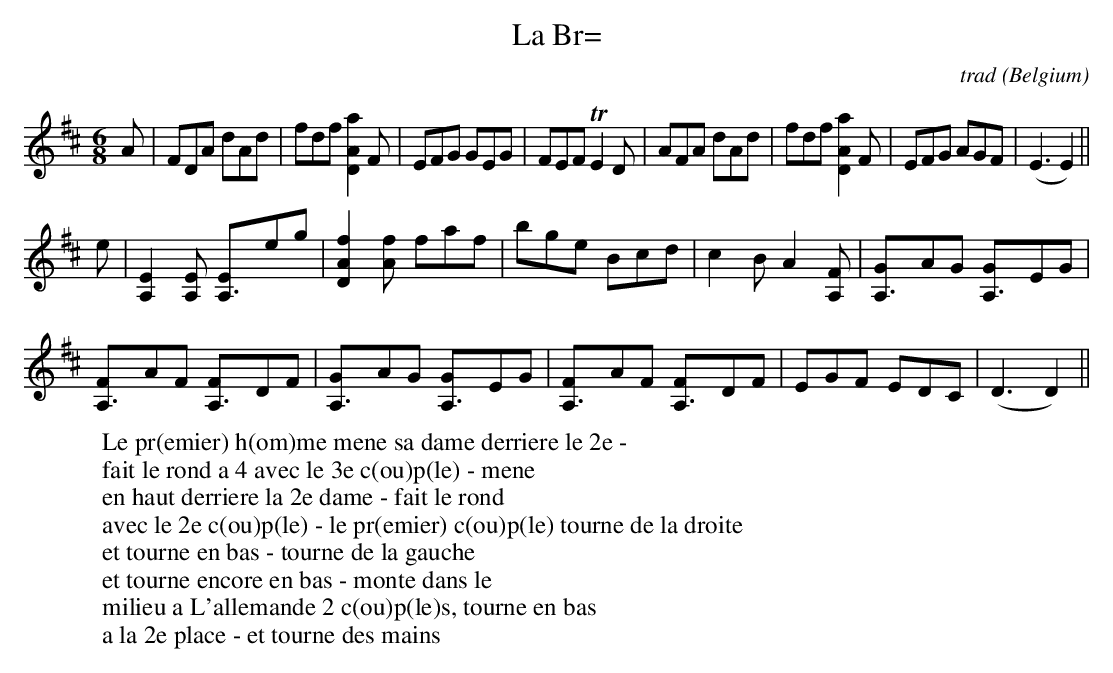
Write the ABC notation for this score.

X:1
T:La Br=
C:trad
O:Belgium
M:6/8
L:1/8
K:Dmaj
A|FDA dAd|fdf [DAa]2F|EFG GEG|FEF !trill!E2D|AFA dAd|fdf [DAa]2F|EFG AGF|(E3 E2)||
e|[A,E]2[A,E] [A,3E]eg|[DAf]2[Af] faf|bge Bcd|c2B A2[A,F]|[A,3G]AG [A,3G]EG|
[A,3F]AF [A,3F]DF|[A,3G]AG [A,3G]EG|[A,3F]AF [A,3F]DF|EGF EDC|(D3 D2)||
W:Le pr(emier) h(om)me mene sa dame derriere le 2e -
W:fait le rond a 4 avec le 3e c(ou)p(le) - mene
W:en haut derriere la 2e dame - fait le rond
W:avec le 2e c(ou)p(le) - le pr(emier) c(ou)p(le) tourne de la droite
W:et tourne en bas - tourne de la gauche
W:et tourne encore en bas - monte dans le
W:milieu a L'allemande 2 c(ou)p(le)s, tourne en bas
W:a la 2e place - et tourne des mains
